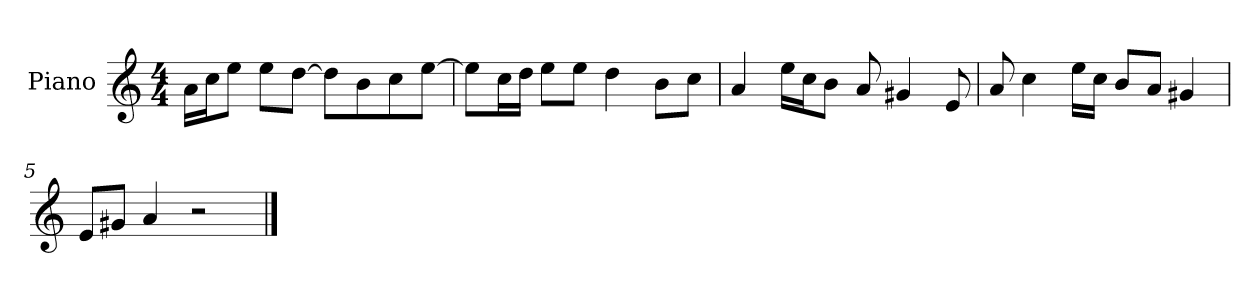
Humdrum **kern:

**kern
*part1
*staff1
*I"Piano
*I'P-no
*clefG2
*k[]
*M4/4
*MM90
=1
16a\LL
16cc\J
8ee\J
8ee\L
[8dd\J
8dd\L]
8b\
8cc\
[8ee\J
=2
8ee\L]
16cc\L
16dd\JJ
8ee\L
8ee\J
4dd\
8b\L
8cc\J
=3
4a/
16ee\LL
16cc\J
8b\J
8a/
4g#X/
8e/
=4
8a/
4cc\
16ee\LL
16cc\JJ
8b/L
8a/J
4g#X/
=5
8e/L
8g#X/J
4a/
2r
==
*-
